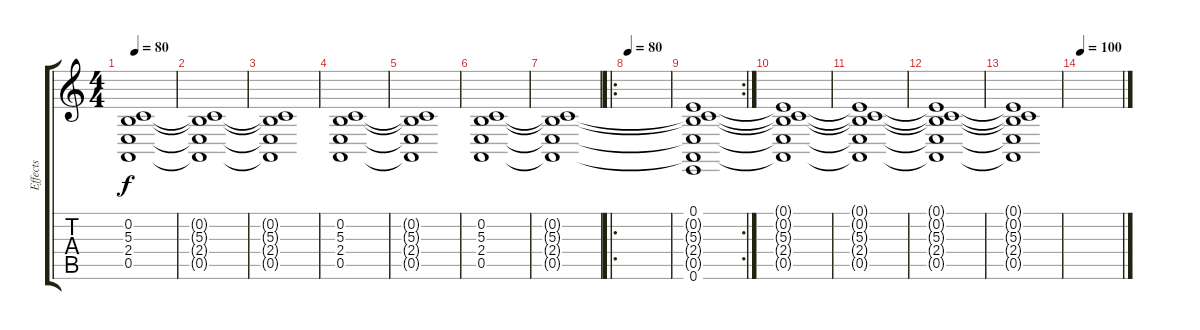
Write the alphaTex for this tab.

\track ("Effects" "Effects") {instrument seashore}
\staff {score tabs}
\tuning (E4 B3 G3 D3 A2 E2) {hide}
\ts (4 4)
\tempo 80
\clef g2
\ks c
(0.2{t} 5.3{t} 2.4{t} 0.5{t}).1{dy f} |
(0.2{t} 5.3{t} 2.4{t} 0.5{t}).1 |
(0.2{t} 5.3{t} 2.4{t} 0.5{t}).1 |
(0.2 5.3 2.4 0.5).1 |
(0.2{t} 5.3{t} 2.4{t} 0.5{t}).1 |
(0.2 5.3 2.4 0.5).1 |
(0.2{t} 5.3{t} 2.4{t} 0.5{t}).1 |
\ro
\tempo 80
|
\rc 2
(0.1 0.2{t} 5.3{t} 2.4{t} 0.5{t} 0.6).1 |
(0.1{t} 0.2{t} 5.3{t} 2.4{t} 0.5{t}).1 |
(0.1{t} 0.2{t} 5.3{t} 2.4{t} 0.5{t}).1 |
(0.1{t} 0.2{t} 5.3{t} 2.4{t} 0.5{t}).1 |
(0.1{t} 0.2{t} 5.3{t} 2.4{t} 0.5{t}).1 |
\tempo 100
